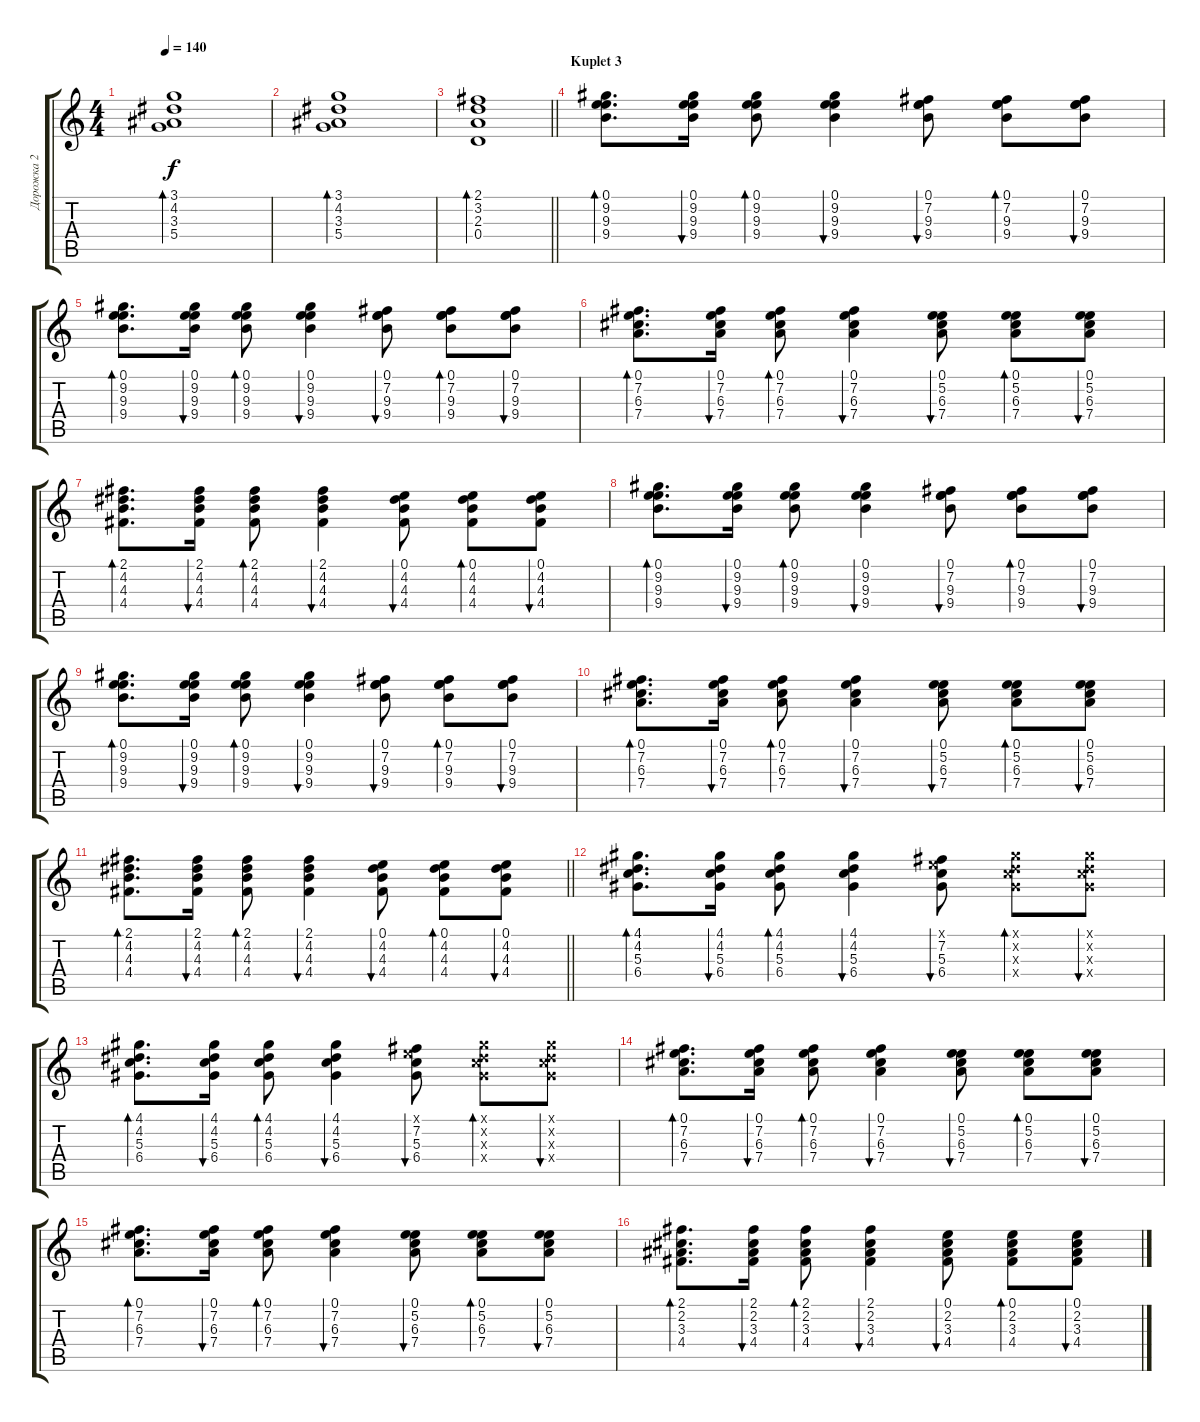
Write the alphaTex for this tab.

\track ("Дорожка 2" "Дорожка 2") {instrument acousticguitarsteel}
\staff {score tabs}
\tuning (E4 B3 G3 D3 A2 E2) {hide}
\ts (4 4)
\tempo 140
\clef g2
\ks c
(3.1 4.2 3.3 5.4).1{bd 60 dy f} |
(3.1 4.2 3.3 5.4).1{bd 60} |
\barLineRight lightlight
(2.1 3.2 2.3 0.4).1{bd 60} |
\section ("" "Kuplet 3")
(0.1 9.2 9.3 9.4).8{d bd 60} (0.1 9.2 9.3 9.4).16{bu 60} (0.1 9.2 9.3 9.4).8{bd 60} (0.1 9.2 9.3 9.4).4{bu 60} (0.1 7.2 9.3 9.4).8{bu 60} (0.1 7.2 9.3 9.4).8{bd 60} (0.1 7.2 9.3 9.4).8{bu 60} |
(0.1 9.2 9.3 9.4).8{d bd 60} (0.1 9.2 9.3 9.4).16{bu 60} (0.1 9.2 9.3 9.4).8{bd 60} (0.1 9.2 9.3 9.4).4{bu 60} (0.1 7.2 9.3 9.4).8{bu 60} (0.1 7.2 9.3 9.4).8{bd 60} (0.1 7.2 9.3 9.4).8{bu 60} |
(0.1 7.2 6.3 7.4).8{d bd 60} (0.1 7.2 6.3 7.4).16{bu 60} (0.1 7.2 6.3 7.4).8{bd 60} (0.1 7.2 6.3 7.4).4{bu 60} (0.1 5.2 6.3 7.4).8{bu 60} (0.1 5.2 6.3 7.4).8{bd 60} (0.1 5.2 6.3 7.4).8{bu 60} |
(2.1 4.2 4.3 4.4).8{d bd 60} (2.1 4.2 4.3 4.4).16{bu 60} (2.1 4.2 4.3 4.4).8{bd 60} (2.1 4.2 4.3 4.4).4{bu 60} (0.1 4.2 4.3 4.4).8{bu 60} (0.1 4.2 4.3 4.4).8{bd 60} (0.1 4.2 4.3 4.4).8{bu 60} |
(0.1 9.2 9.3 9.4).8{d bd 60} (0.1 9.2 9.3 9.4).16{bu 60} (0.1 9.2 9.3 9.4).8{bd 60} (0.1 9.2 9.3 9.4).4{bu 60} (0.1 7.2 9.3 9.4).8{bu 60} (0.1 7.2 9.3 9.4).8{bd 60} (0.1 7.2 9.3 9.4).8{bu 60} |
(0.1 9.2 9.3 9.4).8{d bd 60} (0.1 9.2 9.3 9.4).16{bu 60} (0.1 9.2 9.3 9.4).8{bd 60} (0.1 9.2 9.3 9.4).4{bu 60} (0.1 7.2 9.3 9.4).8{bu 60} (0.1 7.2 9.3 9.4).8{bd 60} (0.1 7.2 9.3 9.4).8{bu 60} |
(0.1 7.2 6.3 7.4).8{d bd 60} (0.1 7.2 6.3 7.4).16{bu 60} (0.1 7.2 6.3 7.4).8{bd 60} (0.1 7.2 6.3 7.4).4{bu 60} (0.1 5.2 6.3 7.4).8{bu 60} (0.1 5.2 6.3 7.4).8{bd 60} (0.1 5.2 6.3 7.4).8{bu 60} |
\barLineRight lightlight
(2.1 4.2 4.3 4.4).8{d bd 60} (2.1 4.2 4.3 4.4).16{bu 60} (2.1 4.2 4.3 4.4).8{bd 60} (2.1 4.2 4.3 4.4).4{bu 60} (0.1 4.2 4.3 4.4).8{bu 60} (0.1 4.2 4.3 4.4).8{bd 60} (0.1 4.2 4.3 4.4).8{bu 60} |
(4.1 4.2 5.3 6.4).8{d bd 60} (4.1 4.2 5.3 6.4).16{bu 60} (4.1 4.2 5.3 6.4).8{bd 60} (4.1 4.2 5.3 6.4).4{bu 60} (0.1{x} 7.2 5.3 6.4).8{bu 60} (4.1{x} 4.2{x} 5.3{x} 6.4{x}).8{bd 60} (4.1{x} 4.2{x} 5.3{x} 6.4{x}).8{bu 60} |
(4.1 4.2 5.3 6.4).8{d bd 60} (4.1 4.2 5.3 6.4).16{bu 60} (4.1 4.2 5.3 6.4).8{bd 60} (4.1 4.2 5.3 6.4).4{bu 60} (0.1{x} 7.2 5.3 6.4).8{bu 60} (4.1{x} 4.2{x} 5.3{x} 6.4{x}).8{bd 60} (4.1{x} 4.2{x} 5.3{x} 6.4{x}).8{bu 60} |
(0.1 7.2 6.3 7.4).8{d bd 60} (0.1 7.2 6.3 7.4).16{bu 60} (0.1 7.2 6.3 7.4).8{bd 60} (0.1 7.2 6.3 7.4).4{bu 60} (0.1 5.2 6.3 7.4).8{bu 60} (0.1 5.2 6.3 7.4).8{bd 60} (0.1 5.2 6.3 7.4).8{bu 60} |
(0.1 7.2 6.3 7.4).8{d bd 60} (0.1 7.2 6.3 7.4).16{bu 60} (0.1 7.2 6.3 7.4).8{bd 60} (0.1 7.2 6.3 7.4).4{bu 60} (0.1 5.2 6.3 7.4).8{bu 60} (0.1 5.2 6.3 7.4).8{bd 60} (0.1 5.2 6.3 7.4).8{bu 60} |
(2.1 2.2 3.3 4.4).8{d bd 60} (2.1 2.2 3.3 4.4).16{bu 60} (2.1 2.2 3.3 4.4).8{bd 60} (2.1 2.2 3.3 4.4).4{bu 60} (0.1 2.2 3.3 4.4).8{bu 60} (0.1 2.2 3.3 4.4).8{bd 60} (0.1 2.2 3.3 4.4).8{bu 60}
